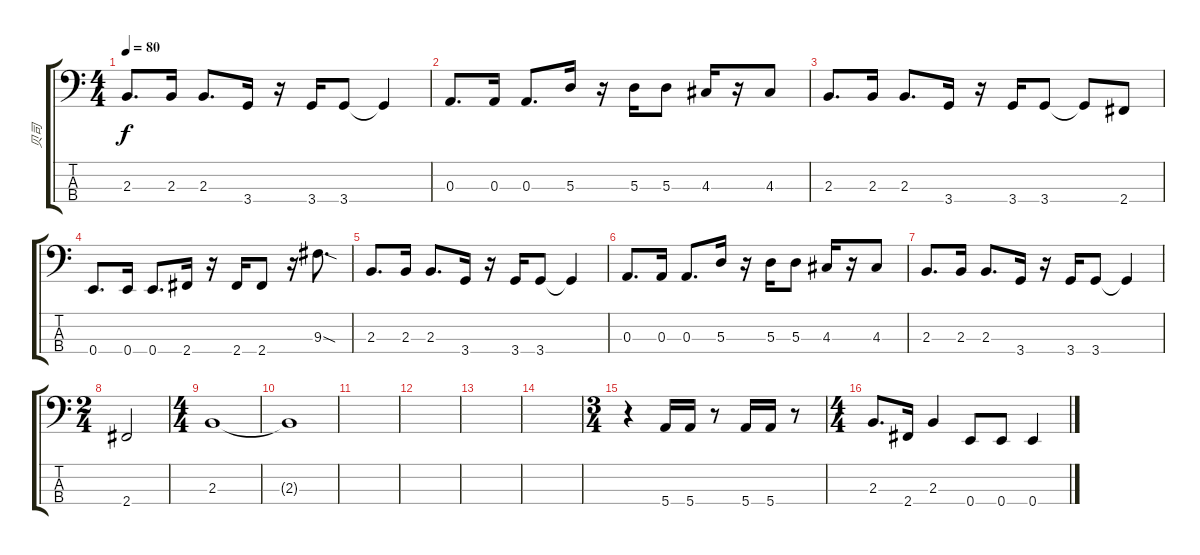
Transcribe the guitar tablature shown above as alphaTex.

\track ("贝司" "贝司") {instrument electricbassfinger}
\staff {score tabs}
\tuning (G2 D2 A1 E1) {hide}
\ts (4 4)
\tempo 80
\clef f4
\ks c
2.3.8{d dy f} 2.3.16 2.3.8{d} 3.4.16 r.16 3.4.16 3.4.8 3.4{t}.4 |
0.3.8{d} 0.3.16 0.3.8{d} 5.3.16 r.16 5.3.16 5.3.8 4.3.16 r.16 4.3.8 |
2.3.8{d} 2.3.16 2.3.8{d} 3.4.16 r.16 3.4.16 3.4.8 3.4{t}.8 2.4.8 |
0.4.8{d} 0.4.16 0.4.8{d} 2.4.16 r.16 2.4.16 2.4.8 r.16 9.3{sod}.8{d} |
2.3.8{d} 2.3.16 2.3.8{d} 3.4.16 r.16 3.4.16 3.4.8 3.4{t}.4 |
0.3.8{d} 0.3.16 0.3.8{d} 5.3.16 r.16 5.3.16 5.3.8 4.3.16 r.16 4.3.8 |
2.3.8{d} 2.3.16 2.3.8{d} 3.4.16 r.16 3.4.16 3.4.8 3.4{t}.4 |
\ts (2 4)
2.4.2 |
\ts (4 4)
2.3.1 |
2.3{t}.1 |
|
|
|
|
\ts (3 4)
r.4 5.4.16 5.4.16 r.8 5.4.16 5.4.16 r.8 |
\ts (4 4)
2.3.8{d} 2.4.16 2.3.4 0.4.8 0.4.8 0.4.4
